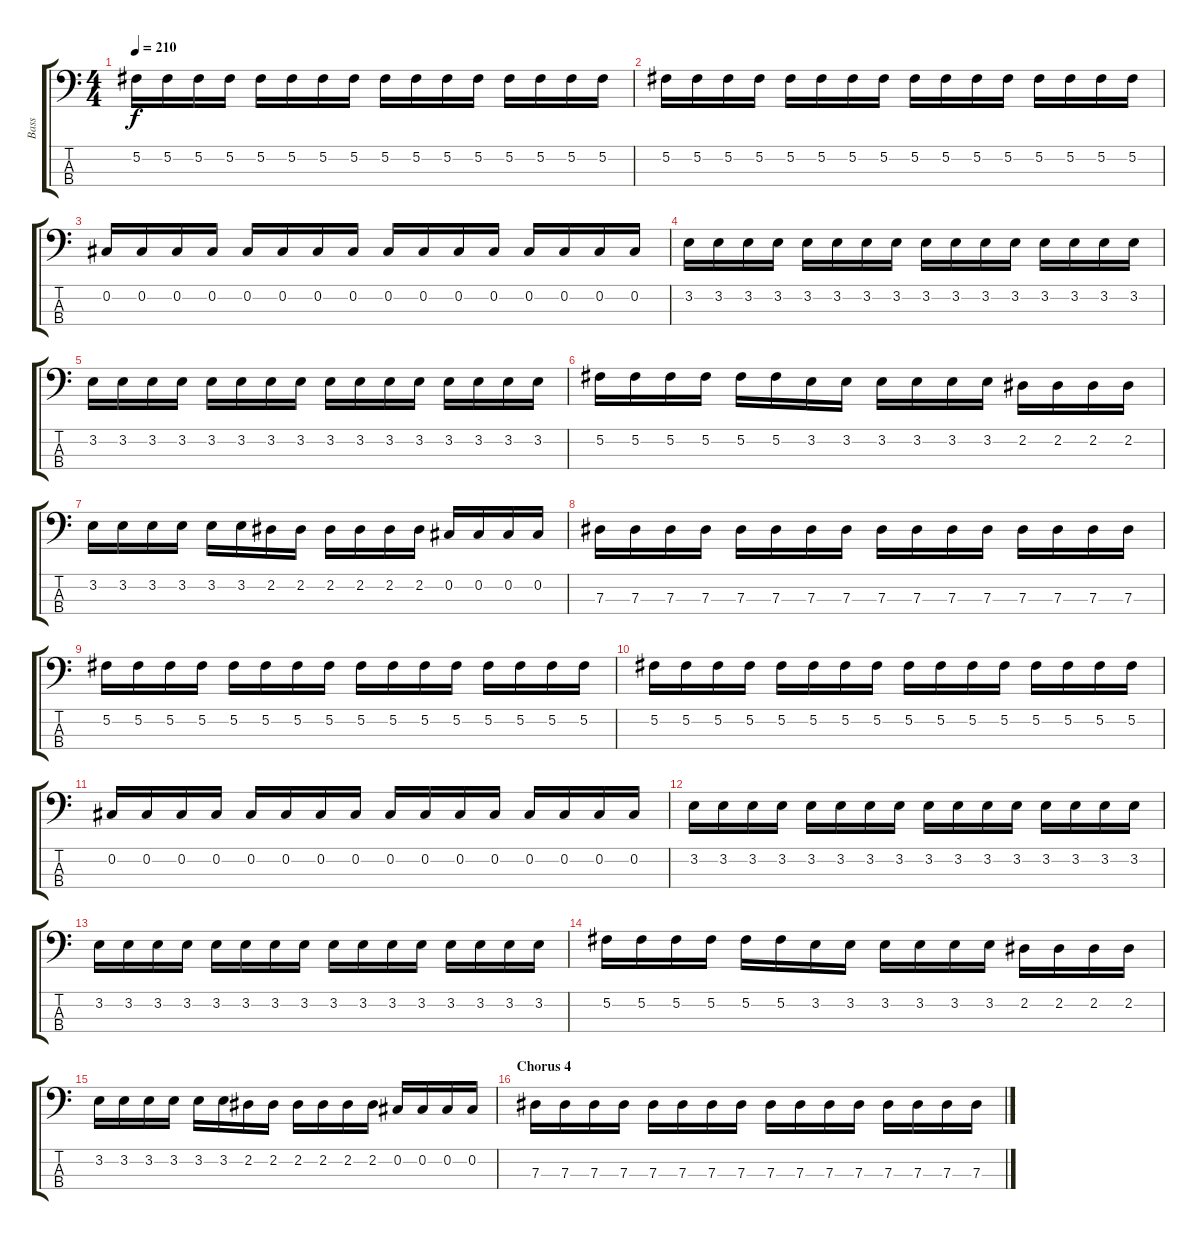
\track ("Bass" "Bass") {instrument electricbasspick}
\staff {score tabs}
\tuning (Gb2 Db2 Ab1 Eb1) {hide}
\ts (4 4)
\tempo 210
\clef f4
\ks c
5.2.16{dy f} 5.2.16 5.2.16 5.2.16 5.2.16 5.2.16 5.2.16 5.2.16 5.2.16 5.2.16 5.2.16 5.2.16 5.2.16 5.2.16 5.2.16 5.2.16 |
5.2.16 5.2.16 5.2.16 5.2.16 5.2.16 5.2.16 5.2.16 5.2.16 5.2.16 5.2.16 5.2.16 5.2.16 5.2.16 5.2.16 5.2.16 5.2.16 |
0.2.16 0.2.16 0.2.16 0.2.16 0.2.16 0.2.16 0.2.16 0.2.16 0.2.16 0.2.16 0.2.16 0.2.16 0.2.16 0.2.16 0.2.16 0.2.16 |
3.2.16 3.2.16 3.2.16 3.2.16 3.2.16 3.2.16 3.2.16 3.2.16 3.2.16 3.2.16 3.2.16 3.2.16 3.2.16 3.2.16 3.2.16 3.2.16 |
3.2.16 3.2.16 3.2.16 3.2.16 3.2.16 3.2.16 3.2.16 3.2.16 3.2.16 3.2.16 3.2.16 3.2.16 3.2.16 3.2.16 3.2.16 3.2.16 |
5.2.16 5.2.16 5.2.16 5.2.16 5.2.16 5.2.16 3.2.16 3.2.16 3.2.16 3.2.16 3.2.16 3.2.16 2.2.16 2.2.16 2.2.16 2.2.16 |
3.2.16 3.2.16 3.2.16 3.2.16 3.2.16 3.2.16 2.2.16 2.2.16 2.2.16 2.2.16 2.2.16 2.2.16 0.2.16 0.2.16 0.2.16 0.2.16 |
7.3.16 7.3.16 7.3.16 7.3.16 7.3.16 7.3.16 7.3.16 7.3.16 7.3.16 7.3.16 7.3.16 7.3.16 7.3.16 7.3.16 7.3.16 7.3.16 |
5.2.16 5.2.16 5.2.16 5.2.16 5.2.16 5.2.16 5.2.16 5.2.16 5.2.16 5.2.16 5.2.16 5.2.16 5.2.16 5.2.16 5.2.16 5.2.16 |
5.2.16 5.2.16 5.2.16 5.2.16 5.2.16 5.2.16 5.2.16 5.2.16 5.2.16 5.2.16 5.2.16 5.2.16 5.2.16 5.2.16 5.2.16 5.2.16 |
0.2.16 0.2.16 0.2.16 0.2.16 0.2.16 0.2.16 0.2.16 0.2.16 0.2.16 0.2.16 0.2.16 0.2.16 0.2.16 0.2.16 0.2.16 0.2.16 |
3.2.16 3.2.16 3.2.16 3.2.16 3.2.16 3.2.16 3.2.16 3.2.16 3.2.16 3.2.16 3.2.16 3.2.16 3.2.16 3.2.16 3.2.16 3.2.16 |
3.2.16 3.2.16 3.2.16 3.2.16 3.2.16 3.2.16 3.2.16 3.2.16 3.2.16 3.2.16 3.2.16 3.2.16 3.2.16 3.2.16 3.2.16 3.2.16 |
5.2.16 5.2.16 5.2.16 5.2.16 5.2.16 5.2.16 3.2.16 3.2.16 3.2.16 3.2.16 3.2.16 3.2.16 2.2.16 2.2.16 2.2.16 2.2.16 |
3.2.16 3.2.16 3.2.16 3.2.16 3.2.16 3.2.16 2.2.16 2.2.16 2.2.16 2.2.16 2.2.16 2.2.16 0.2.16 0.2.16 0.2.16 0.2.16 |
\section ("" "Chorus 4")
7.3.16 7.3.16 7.3.16 7.3.16 7.3.16 7.3.16 7.3.16 7.3.16 7.3.16 7.3.16 7.3.16 7.3.16 7.3.16 7.3.16 7.3.16 7.3.16
